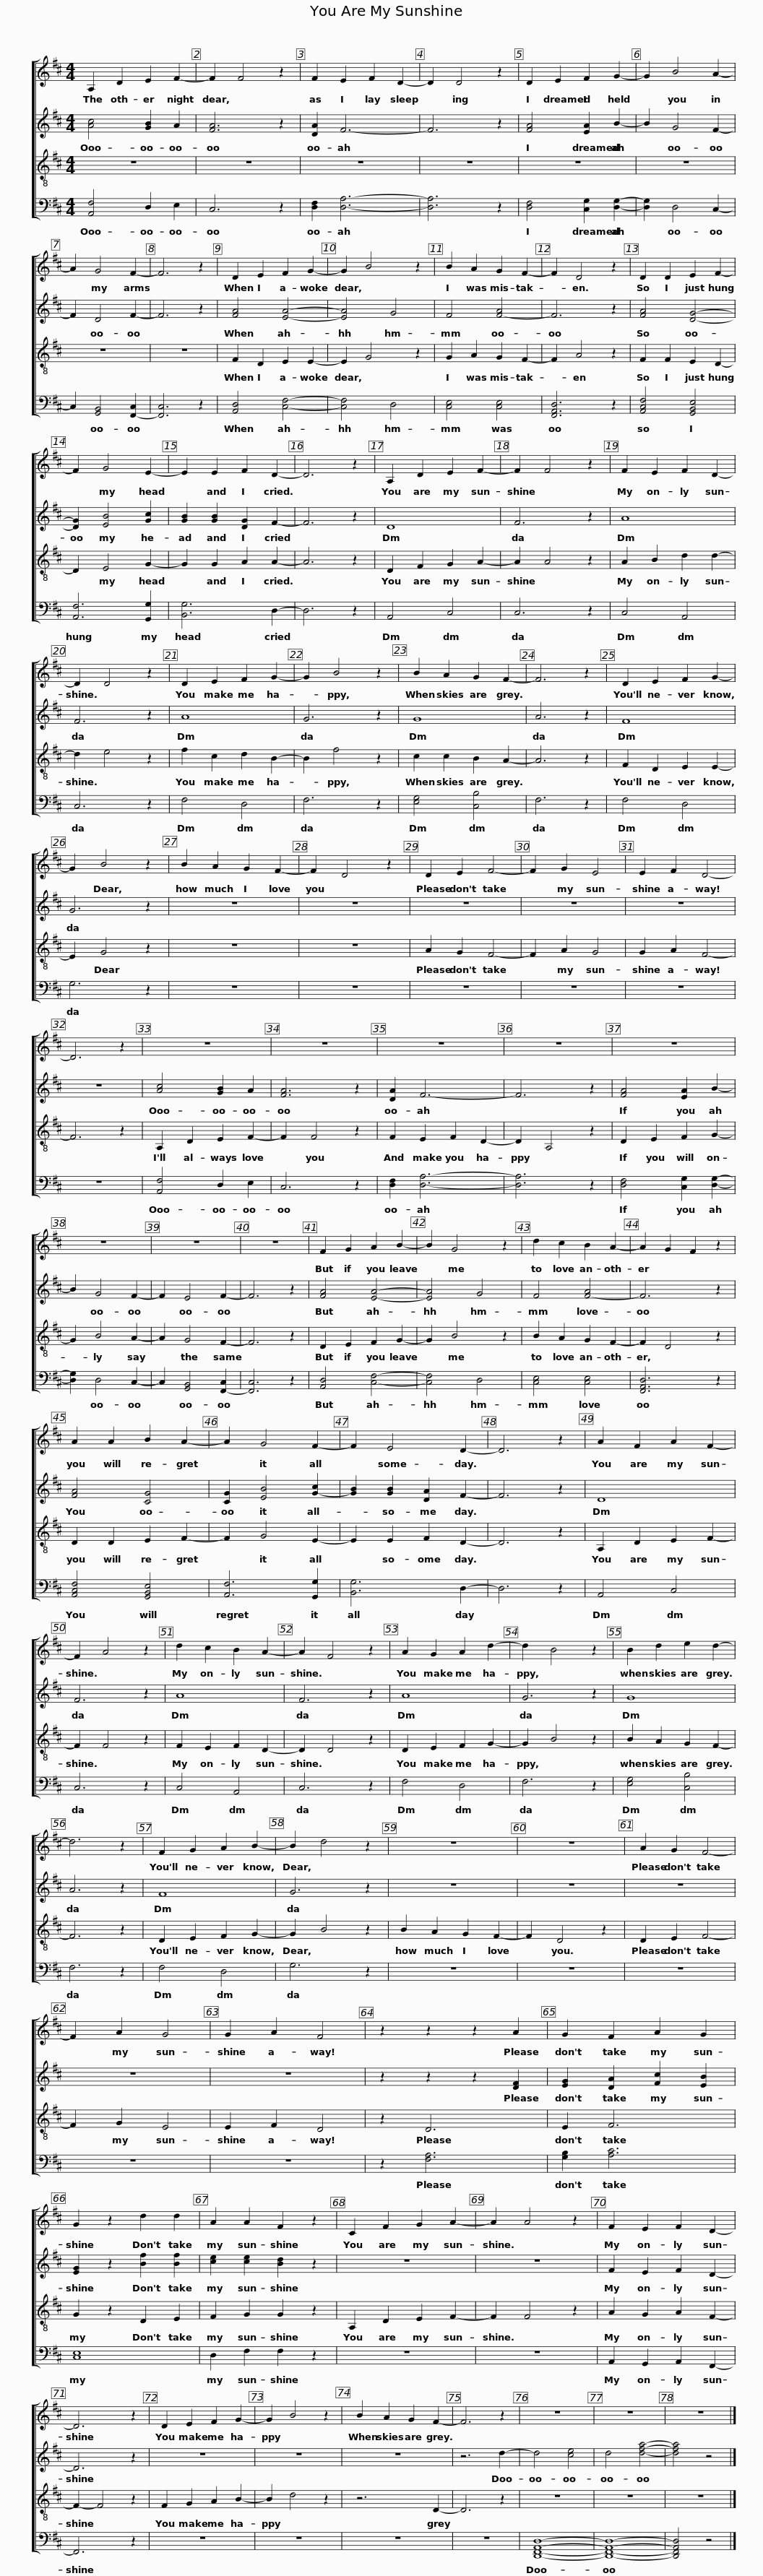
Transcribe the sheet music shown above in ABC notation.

X:1
%%score [ 1 2 3 4 ]
L:1/8
M:4/4
I:linebreak $
K:D
V:1 treble
V:2 treble
V:3 treble-8
V:4 bass
V:1
 A,2 D2 E2 F2- | F2 F4 z2 | F2 E2 F2 D2- | D2 D4 z2 | D2 E2 F2 G2- | %5
 G2 B4 A2- |$ A2 G4 F2- | F6 z2 | D2 E2 F2 G2- | G2 B4 z2 | %10
 B2 A2 G2 F2- | F2 D4 z2 | D2 D2 E2 F2- |$ F2 G4 E2- | E2 E2 F2 D2- | %15
 D6 z2 | A,2 D2 E2 F2- | F2 F4 z2 | F2 E2 F2 D2- | D2 D4 z2 |$ %20
 D2 E2 F2 G2- | G2 B4 z2 | B2 A2 G2 F2- | F6 z2 | D2 E2 F2 G2- | %25
 G2 B4 z2 |$ B2 A2 G2 F2- | F2 D4 z2 | D2 E2 F4- | F2 G2 E4 | %30
 E2 F2 D4- | D6 z2 | z8 |$ z8 | z8 | %35
 z8 | z8 | z8 | z8 | z8 |$ %40
 F2 G2 A2 B2- | B2 G4 z2 | d2 c2 B2 A2- | A2 G2 F2 z2 | A2 A2 B2 A2- | %45
 A2 G4 F2- |$ F2 E4 D2- | D6 z2 | A2 F2 A2 F2- | F2 A4 z2 | %50
 d2 c2 B2 A2- | A2 F4 z2 | A2 G2 A2 d2- |$ d2 B4 z2 | B2 d2 e2 d2- | %55
 d6 z2 | F2 G2 A2 B2- | B2 d4 z2 | z8 | z8 |$ %60
 A2 G2 F4- | F2 A2 G4 | G2 A2 F4 | z2 z2 z2 A2 | G2 F2 A2 G2 | %65
 G2 z2 d2 d2 |$ A2 A2 F2 z2 | C2 F2 G2 A2- | A2 A4 z2 | F2 E2 F2 D2- | %70
 D6 z2 | D2 E2 F2 G2- | G2 B4 z2 |$ B2 A2 G2 F2- | F6 z2 | %75
 z8 | z8 | z8 |] %78
V:2
 [Ac]4 [GB]2 A2 | [FA]6 z2 | [DA]2 F6- | F6 z2 | [FA]4 [EA]2 B2- | %5
 B2 G4 F2- |$ F2 D4 F2- | F6 z2 | [FA]4 [EA]4- | [EA]4 G4 | %10
 F4 [F-A]4 | F6 z2 | [FA]4 [DG]4- |$ [DG]2 [EB]4 [Gc]2 | [GB]2 [GB]2 [DG]2 F2- | %15
 F6 z2 | D8 | F6 z2 | A8 | F6 z2 |$ %20
 A8 | G6 z2 | G8 | A6 z2 | F8 | %25
 G6 z2 |$ z8 | z8 | z8 | z8 | %30
 z8 | z8 | [Ac]4 [GB]2 A2 |$ [FA]6 z2 | [DA]2 F6- | %35
 F6 z2 | [FA]4 [EA]2 B2- | B2 G4 F2- | F2 E4 F2- | F6 z2 |$ %40
 [FA]4 [EA]4- | [EA]4 G4 | F4 [F-A]4 | F6 z2 | [FA]4 [CG]4 | %45
 [CG]2 [EB]4 [G-c]2 |$ [GB]2 [GB]2 [DA]2 F2- | F6 z2 | D8 | F6 z2 | %50
 A8 | F6 z2 | A8 |$ G6 z2 | G8 | %55
 A6 z2 | F8 | G6 z2 | z8 | z8 |$ %60
 z8 | z8 | z8 | z2 z2 z2 [DF]2 | [EG]2 [DA]2 [Fc]2 [EB]2 | %65
 [EG]2 z2 [Bf]2 [Bf]2 |$ [ce]2 [ce]2 [Bd]2 z2 | z8 | z8 | F2 E2 F2 D2- | %70
 D6 z2 | z8 | z8 |$ z8 | z6 d2- | %75
 d4 [ce]4 | d4 [dfa]4- | [dfa]4 z4 |] %78
V:3
 z8 | z8 | z8 | z8 | z8 | %5
 z8 |$ z8 | z8 | F2 D2 E2 E2- | E2 G4 z2 | %10
 G2 A2 G2 F2- | F2 A4 z2 | F2 F2 E2 D2- |$ D2 E4 G2- | G2 G2 A2 A2- | %15
 A6 z2 | D2 F2 G2 A2- | A2 A4 z2 | A2 B2 d2 d2- | d2 e4 z2 |$ %20
 f2 c2 d2 B2- | B2 f4 z2 | c2 c2 B2 A2- | A6 z2 | F2 D2 E2 E2- | %25
 E2 G4 z2 |$ z8 | z8 | A2 G2 F4- | F2 A2 G4 | %30
 G2 A2 F4- | F6 z2 | A,2 D2 E2 F2- |$ F2 F4 z2 | F2 E2 F2 D2- | %35
 D2 A,4 z2 | D2 E2 F2 G2- | G2 B4 A2- | A2 G4 F2- | F6 z2 |$ %40
 D2 E2 F2 G2- | G2 B4 z2 | B2 A2 G2 F2- | F2 D4 z2 | D2 D2 E2 F2- | %45
 F2 G4 E2- |$ E2 E2 F2 D2- | D6 z2 | A,2 D2 E2 F2- | F2 F4 z2 | %50
 F2 E2 F2 D2- | D2 D4 z2 | D2 E2 F2 G2- |$ G2 B4 z2 | B2 A2 G2 F2- | %55
 F6 z2 | D2 E2 F2 G2- | G2 B4 z2 | B2 A2 G2 F2- | F2 D4 z2 |$ %60
 D2 E2 F4- | F2 G2 E4 | E2 F2 D4 | z2 D6 | E2 F6 | %65
 G2 z2 D2 E2 |$ F2 G2 G2 z2 | A,2 D2 E2 F2- | F2 F4 z2 | A2 G2 A2 F2- | %70
 F2- F4 z2 | F2 G2 A2 B2- | B2 d4 z2 |$ z6 D2- | D6 z2 | %75
 z8 | z8 | z8 |] %78
V:4
 [A,,F,]4 D,2 E,2 | C,6 z2 | [D,F,]2 [D,A,]6- | [D,A,]6 z2 | [D,F,]4 [C,G,]2 [D,G,]2- | %5
 [D,G,]2 D,4 C,2- |$ C,2 [G,,B,,]4 [F,,-C,]2 | [F,,C,]6 z2 | [A,,D,]4 [C,F,]4- | [C,F,]4 D,4 | %10
 [C,E,]4 [C,E,]4 | [F,,A,,D,]6 z2 | [A,,C,F,]4 [G,,B,,E,]4 |$ [A,,F,]6 [G,,G,]2 | [B,,G,]6 D,2- | %15
 D,6 z2 | A,,4 C,4 | C,6 z2 | C,4 A,,4 | C,6 z2 |$ %20
 F,4 D,4 | F,6 z2 | [E,G,]4 [C,B,]4 | F,6 z2 | F,4 D,4 | %25
 G,6 z2 |$ z8 | z8 | z8 | z8 | %30
 z8 | z8 | [A,,F,]4 D,2 E,2 |$ C,6 z2 | [D,F,]2 [D,A,]6- | %35
 [D,A,]6 z2 | [D,F,]4 [C,G,]2 [D,G,]2- | [D,G,]2 D,4 C,2- | C,2 [G,,B,,]4 [F,,-C,]2 | [F,,C,]6 z2 |$ %40
 [A,,D,]4 [C,F,]4- | [C,F,]4 D,4 | [C,E,]4 [C,E,]4 | [F,,A,,D,]6 z2 | [A,,C,F,]4 [G,,B,,E,]4 | %45
 [A,,F,]6 [G,,G,]2 |$ [B,,G,]6 D,2- | D,6 z2 | A,,4 C,4 | C,6 z2 | %50
 C,4 A,,4 | C,6 z2 | F,4 D,4 |$ F,6 z2 | [E,G,]4 [C,B,]4 | %55
 F,6 z2 | F,4 D,4 | G,6 z2 | z8 | z8 |$ %60
 z8 | z8 | z8 | z2 [F,A,]6 | [G,B,]2 [A,C]6 | %65
 [C,E,]8 |$ D,2 F,2 F,2 z2 | z8 | z8 | A,,2 G,,2 A,,2 F,,2- | %70
 F,,6 z2 | z8 | z8 |$ z8 | z8 | %75
 [D,,F,,A,,D,]8- | [D,,F,,A,,D,]8- | [D,,F,,A,,D,]4 z4 |] %78
